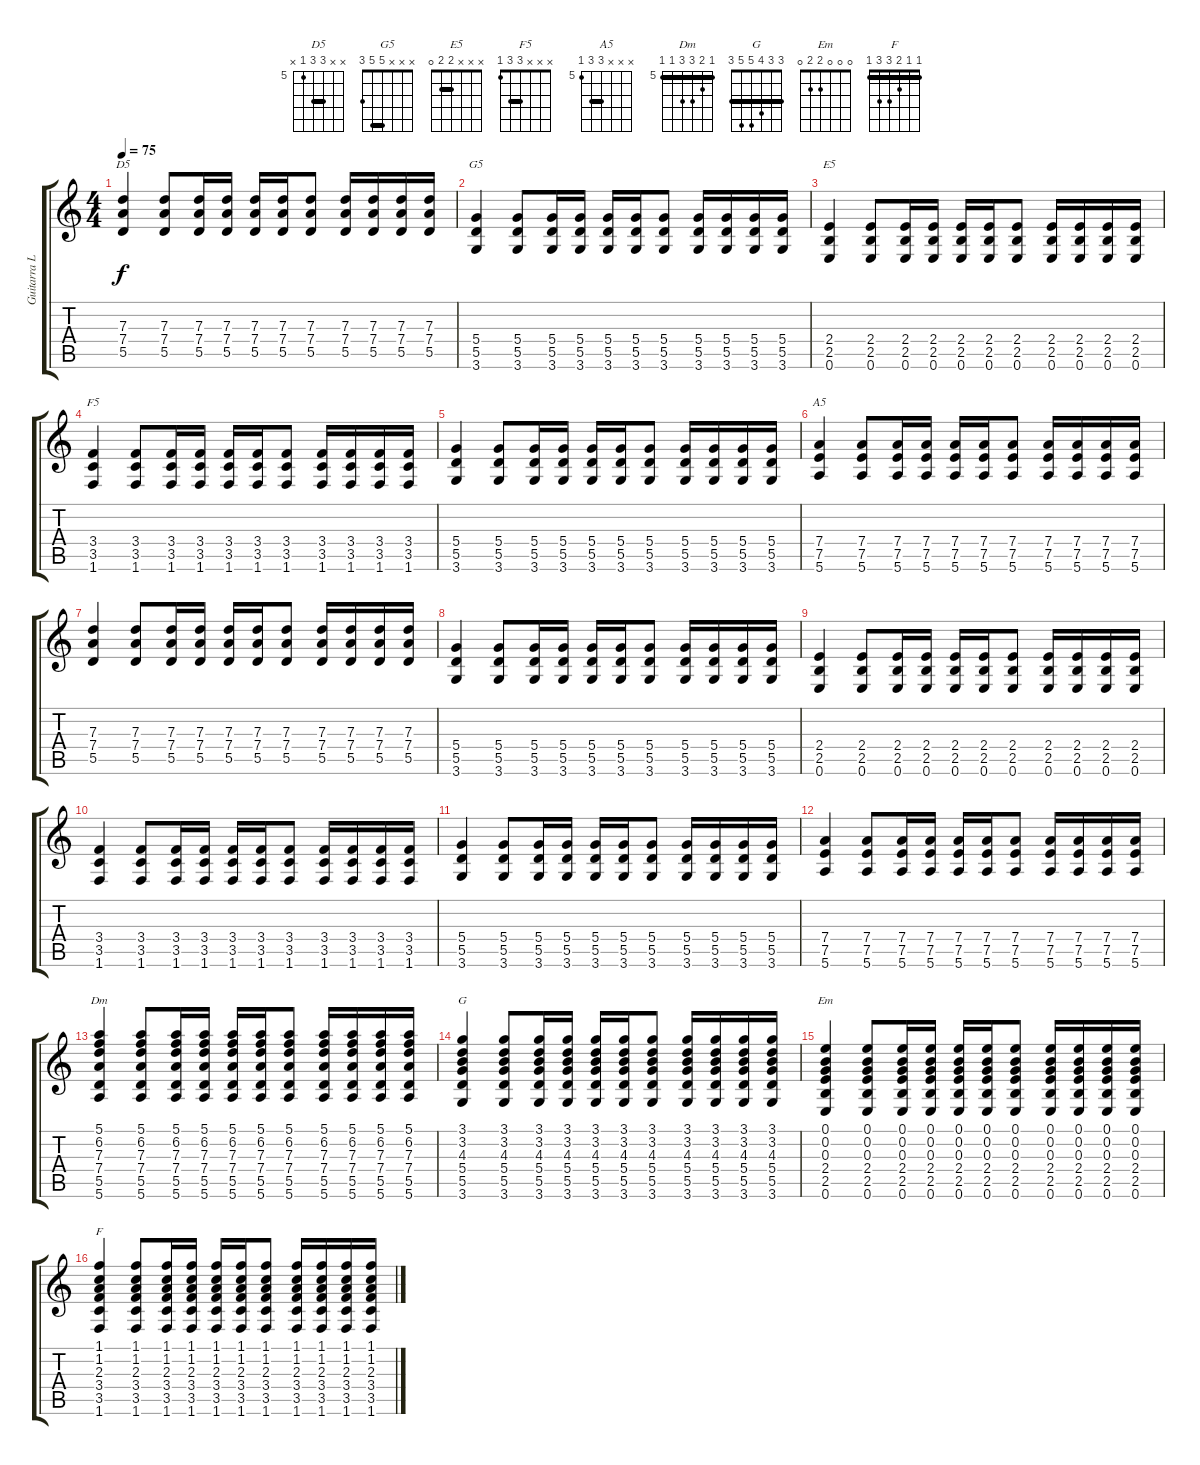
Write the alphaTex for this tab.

\track ("Guitarra Limpa/Distorção(Base)" "Guitarra L") {instrument acousticguitarsteel}
\staff {score tabs}
\tuning (E4 B3 G3 D3 A2 E2) {hide}
\chord ("D5" x x 7 7 5 x) {firstfret 5 barre 7}
\chord ("G5" x x x 5 5 3) {barre 5}
\chord ("E5" x x x 2 2 0) {barre 2}
\chord ("F5" x x x 3 3 1) {barre 3}
\chord ("A5" x x x 7 7 5) {firstfret 5 barre 7}
\chord ("Dm" 5 6 7 7 5 5) {firstfret 5 barre 5}
\chord ("G" 3 3 4 5 5 3) {barre 3}
\chord ("Em" 0 0 0 2 2 0)
\chord ("F" 1 1 2 3 3 1) {barre 1}
\ts (4 4)
\tempo 75
\clef g2
\ks c
(7.3 7.4 5.5).4{ch "D5" dy f volume 9 instrument distortionguitar} (7.3 7.4 5.5).8 (7.3 7.4 5.5).16 (7.3 7.4 5.5).16 (7.3 7.4 5.5).16 (7.3 7.4 5.5).16 (7.3 7.4 5.5).8 (7.3 7.4 5.5).16 (7.3 7.4 5.5).16 (7.3 7.4 5.5).16 (7.3 7.4 5.5).16 |
(5.4 5.5 3.6).4{ch "G5"} (5.4 5.5 3.6).8 (5.4 5.5 3.6).16 (5.4 5.5 3.6).16 (5.4 5.5 3.6).16 (5.4 5.5 3.6).16 (5.4 5.5 3.6).8 (5.4 5.5 3.6).16 (5.4 5.5 3.6).16 (5.4 5.5 3.6).16 (5.4 5.5 3.6).16 |
(2.4 2.5 0.6).4{ch "E5"} (2.4 2.5 0.6).8 (2.4 2.5 0.6).16 (2.4 2.5 0.6).16 (2.4 2.5 0.6).16 (2.4 2.5 0.6).16 (2.4 2.5 0.6).8 (2.4 2.5 0.6).16 (2.4 2.5 0.6).16 (2.4 2.5 0.6).16 (2.4 2.5 0.6).16 |
(3.4 3.5 1.6).4{ch "F5"} (3.4 3.5 1.6).8 (3.4 3.5 1.6).16 (3.4 3.5 1.6).16 (3.4 3.5 1.6).16 (3.4 3.5 1.6).16 (3.4 3.5 1.6).8 (3.4 3.5 1.6).16 (3.4 3.5 1.6).16 (3.4 3.5 1.6).16 (3.4 3.5 1.6).16 |
(5.4 5.5 3.6).4 (5.4 5.5 3.6).8 (5.4 5.5 3.6).16 (5.4 5.5 3.6).16 (5.4 5.5 3.6).16 (5.4 5.5 3.6).16 (5.4 5.5 3.6).8 (5.4 5.5 3.6).16 (5.4 5.5 3.6).16 (5.4 5.5 3.6).16 (5.4 5.5 3.6).16 |
(7.4 7.5 5.6).4{ch "A5"} (7.4 7.5 5.6).8 (7.4 7.5 5.6).16 (7.4 7.5 5.6).16 (7.4 7.5 5.6).16 (7.4 7.5 5.6).16 (7.4 7.5 5.6).8 (7.4 7.5 5.6).16 (7.4 7.5 5.6).16 (7.4 7.5 5.6).16 (7.4 7.5 5.6).16 |
(7.3 7.4 5.5).4{instrument distortionguitar} (7.3 7.4 5.5).8 (7.3 7.4 5.5).16 (7.3 7.4 5.5).16 (7.3 7.4 5.5).16 (7.3 7.4 5.5).16 (7.3 7.4 5.5).8 (7.3 7.4 5.5).16 (7.3 7.4 5.5).16 (7.3 7.4 5.5).16 (7.3 7.4 5.5).16 |
(5.4 5.5 3.6).4 (5.4 5.5 3.6).8 (5.4 5.5 3.6).16 (5.4 5.5 3.6).16 (5.4 5.5 3.6).16 (5.4 5.5 3.6).16 (5.4 5.5 3.6).8 (5.4 5.5 3.6).16 (5.4 5.5 3.6).16 (5.4 5.5 3.6).16 (5.4 5.5 3.6).16 |
(2.4 2.5 0.6).4 (2.4 2.5 0.6).8 (2.4 2.5 0.6).16 (2.4 2.5 0.6).16 (2.4 2.5 0.6).16 (2.4 2.5 0.6).16 (2.4 2.5 0.6).8 (2.4 2.5 0.6).16 (2.4 2.5 0.6).16 (2.4 2.5 0.6).16 (2.4 2.5 0.6).16 |
(3.4 3.5 1.6).4 (3.4 3.5 1.6).8 (3.4 3.5 1.6).16 (3.4 3.5 1.6).16 (3.4 3.5 1.6).16 (3.4 3.5 1.6).16 (3.4 3.5 1.6).8 (3.4 3.5 1.6).16 (3.4 3.5 1.6).16 (3.4 3.5 1.6).16 (3.4 3.5 1.6).16 |
(5.4 5.5 3.6).4 (5.4 5.5 3.6).8 (5.4 5.5 3.6).16 (5.4 5.5 3.6).16 (5.4 5.5 3.6).16 (5.4 5.5 3.6).16 (5.4 5.5 3.6).8 (5.4 5.5 3.6).16 (5.4 5.5 3.6).16 (5.4 5.5 3.6).16 (5.4 5.5 3.6).16 |
(7.4 7.5 5.6).4 (7.4 7.5 5.6).8 (7.4 7.5 5.6).16 (7.4 7.5 5.6).16 (7.4 7.5 5.6).16 (7.4 7.5 5.6).16 (7.4 7.5 5.6).8 (7.4 7.5 5.6).16 (7.4 7.5 5.6).16 (7.4 7.5 5.6).16 (7.4 7.5 5.6).16 |
(5.1 6.2 7.3 7.4 5.5 5.6).4{ch "Dm" volume 7 instrument acousticguitarsteel} (5.1 6.2 7.3 7.4 5.5 5.6).8 (5.1 6.2 7.3 7.4 5.5 5.6).16 (5.1 6.2 7.3 7.4 5.5 5.6).16 (5.1 6.2 7.3 7.4 5.5 5.6).16 (5.1 6.2 7.3 7.4 5.5 5.6).16 (5.1 6.2 7.3 7.4 5.5 5.6).8 (5.1 6.2 7.3 7.4 5.5 5.6).16 (5.1 6.2 7.3 7.4 5.5 5.6).16 (5.1 6.2 7.3 7.4 5.5 5.6).16 (5.1 6.2 7.3 7.4 5.5 5.6).16 |
(3.1 3.2 4.3 5.4 5.5 3.6).4{ch "G"} (3.1 3.2 4.3 5.4 5.5 3.6).8 (3.1 3.2 4.3 5.4 5.5 3.6).16 (3.1 3.2 4.3 5.4 5.5 3.6).16 (3.1 3.2 4.3 5.4 5.5 3.6).16 (3.1 3.2 4.3 5.4 5.5 3.6).16 (3.1 3.2 4.3 5.4 5.5 3.6).8 (3.1 3.2 4.3 5.4 5.5 3.6).16 (3.1 3.2 4.3 5.4 5.5 3.6).16 (3.1 3.2 4.3 5.4 5.5 3.6).16 (3.1 3.2 4.3 5.4 5.5 3.6).16 |
(0.1 0.2 0.3 2.4 2.5 0.6).4{ch "Em"} (0.1 0.2 0.3 2.4 2.5 0.6).8 (0.1 0.2 0.3 2.4 2.5 0.6).16 (0.1 0.2 0.3 2.4 2.5 0.6).16 (0.1 0.2 0.3 2.4 2.5 0.6).16 (0.1 0.2 0.3 2.4 2.5 0.6).16 (0.1 0.2 0.3 2.4 2.5 0.6).8 (0.1 0.2 0.3 2.4 2.5 0.6).16 (0.1 0.2 0.3 2.4 2.5 0.6).16 (0.1 0.2 0.3 2.4 2.5 0.6).16 (0.1 0.2 0.3 2.4 2.5 0.6).16 |
(1.1 1.2 2.3 3.4 3.5 1.6).4{ch "F"} (1.1 1.2 2.3 3.4 3.5 1.6).8 (1.1 1.2 2.3 3.4 3.5 1.6).16 (1.1 1.2 2.3 3.4 3.5 1.6).16 (1.1 1.2 2.3 3.4 3.5 1.6).16 (1.1 1.2 2.3 3.4 3.5 1.6).16 (1.1 1.2 2.3 3.4 3.5 1.6).8 (1.1 1.2 2.3 3.4 3.5 1.6).16 (1.1 1.2 2.3 3.4 3.5 1.6).16 (1.1 1.2 2.3 3.4 3.5 1.6).16 (1.1 1.2 2.3 3.4 3.5 1.6).16
